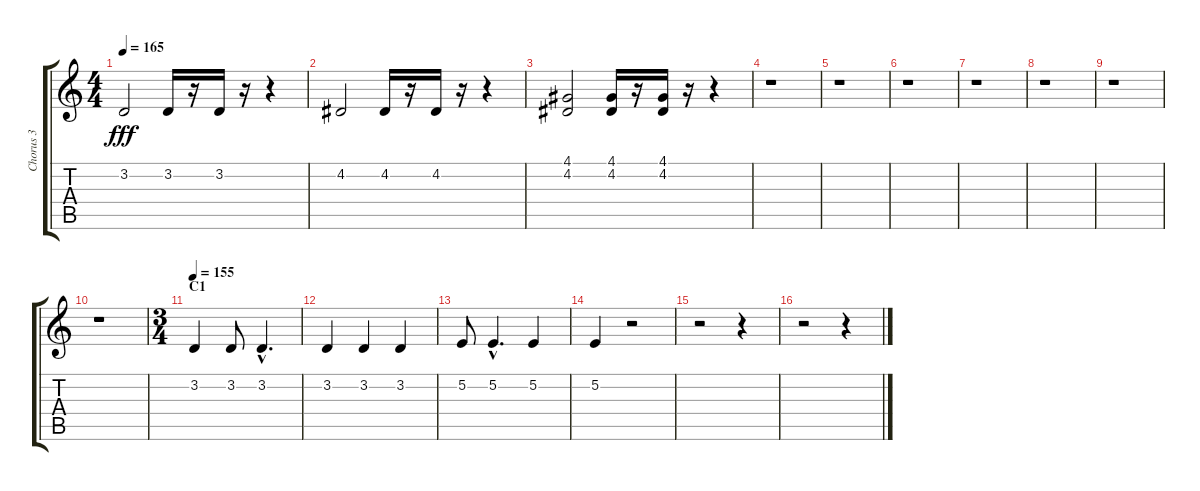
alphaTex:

\track ("Chorus 3" "Chorus 3") {instrument choiraahs}
\staff {score tabs}
\tuning (E4 B3 G3 D3 A2 E2) {hide}
\ts (4 4)
\tempo 165
\clef g2
\ks c
3.2.2{dy fff} 3.2.16 r.16 3.2.16 r.16 r.4 |
4.2.2 4.2.16 r.16 4.2.16 r.16 r.4 |
(4.1 4.2).2 (4.1 4.2).16 r.16 (4.1 4.2).16 r.16 r.4 |
r.1 |
r.1 |
r.1 |
r.1 |
r.1 |
r.1 |
r.1 |
\ts (3 4)
\section ("" "C1")
\tempo 155
3.2.4 3.2.8 3.2{hac}.4{d} |
3.2.4 3.2.4 3.2.4 |
5.2.8 5.2{hac}.4{d} 5.2.4 |
5.2.4 r.2 |
r.2 r.4 |
r.2 r.4
